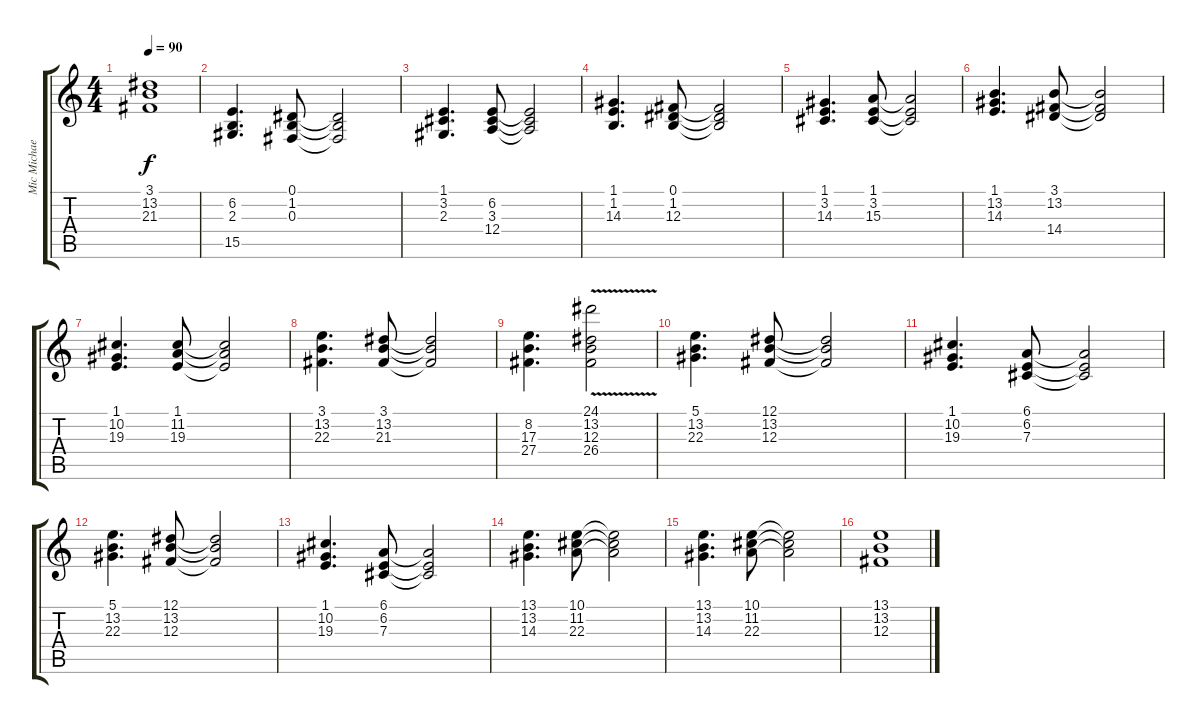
\track ("Mic Michaeli" "Mic Michae") {instrument drawbarorgan}
\staff {score tabs}
\tuning (Eb4 Bb3 Gb3 Db3 Ab2 Eb2) {hide}
\ts (4 4)
\tempo 90
\clef g2
\ks c
(3.1 13.2 21.3).1{dy f} |
(6.2 2.3 15.5).4{d} (0.1 1.2 0.3).8 (0.1{t} 1.2{t} 0.3{t}).2 |
(1.1 3.2 2.3).4{d} (6.2 3.3 12.4).8 (6.2{t} 3.3{t} 12.4{t}).2 |
(1.1 1.2 14.3).4{d} (0.1 1.2 12.3).8 (0.1{t} 1.2{t} 12.3{t}).2 |
(1.1 3.2 14.3).4{d} (1.1 3.2 15.3).8 (1.1{t} 3.2{t} 15.3{t}).2 |
(1.1 13.2 14.3).4{d} (3.1 13.2 14.4).8 (3.1{t} 13.2{t} 14.4{t}).2 |
(1.1 10.2 19.3).4{d} (1.1 11.2 19.3).8 (1.1{t} 11.2{t} 19.3{t}).2 |
(3.1 13.2 22.3).4{d} (3.1 13.2 21.3).8 (3.1{t} 13.2{t} 21.3{t}).2 |
(8.2 17.3 27.4).4{d} (24.1{v} 13.2 12.3 26.4).2 |
(5.1 13.2 22.3).4{d} (12.1 13.2 12.3).8 (12.1{t} 13.2{t} 12.3{t}).2 |
(1.1 10.2 19.3).4{d} (6.1 6.2 7.3).8 (6.1{t} 6.2{t} 7.3{t}).2 |
(5.1 13.2 22.3).4{d} (12.1 13.2 12.3).8 (12.1{t} 13.2{t} 12.3{t}).2 |
(1.1 10.2 19.3).4{d} (6.1 6.2 7.3).8 (6.1{t} 6.2{t} 7.3{t}).2 |
(13.1 13.2 14.3).4{d} (10.1 11.2 22.3).8 (10.1{t} 11.2{t} 22.3{t}).2 |
(13.1 13.2 14.3).4{d} (10.1 11.2 22.3).8 (10.1{t} 11.2{t} 22.3{t}).2 |
(13.1 13.2 12.3).1
